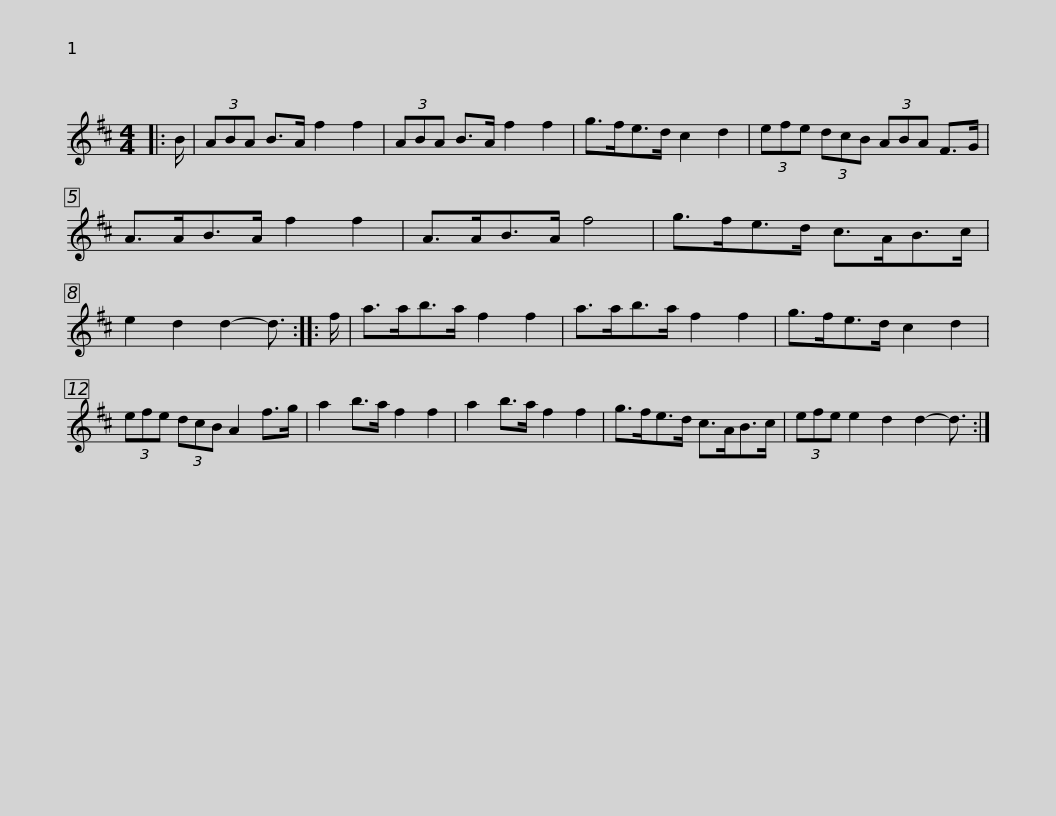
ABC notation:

X:1
L:1/8
M:4/4
I:linebreak $
K:D
V:1 treble
V:1
|: B/ | (3ABA B>A f2 f2 | (3ABA B>A f2 f2 | g>fe>d c2 d2 | (3efe (3dcB (3ABA F>G | %5
 A>AB>A f2 f2 |$ A>AB>A f4 | g>fe>d c>AB>c | e2 d2 d2- d3/2 :: f/ | %10
 a>ab>a f2 f2 | a>ab>a f2 f2 |$ g>fe>d c2 d2 | (3efe (3dcB A2 f>g | a2 b>a f2 f2 | %15
 a2 b>a f2 f2 | g>fe>d c>AB>c |$ (3efe e2 d2 d2- d3/2 :| %18
